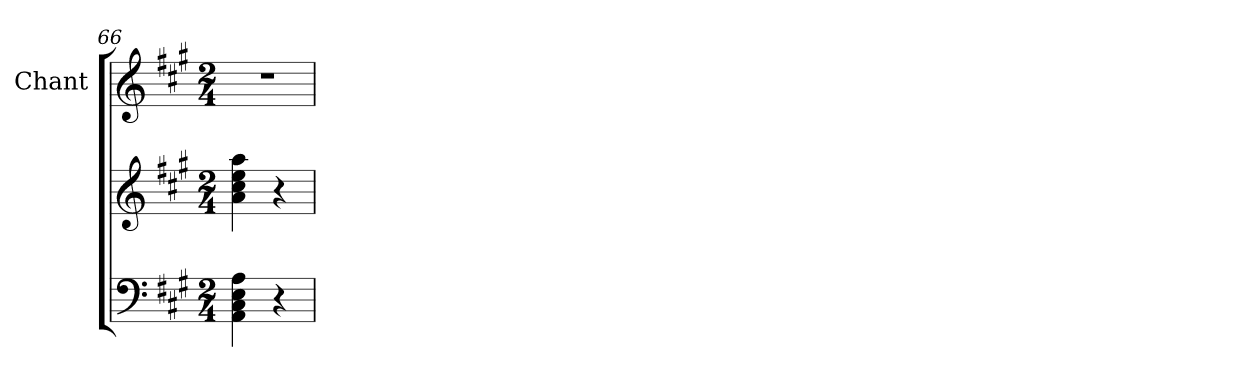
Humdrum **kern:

**kern	**kern	**kern
*part3	*part2	*part1
*staff3	*staff2	*staff1
*	*	*I"Chant
*	*	*I'C.
*clefF4	*clefG2	*clefG2
*k[f#c#g#]	*k[f#c#g#]	*k[f#c#g#]
*M2/4	*M2/4	*M2/4
=66	=66	=66
4AAi\ 4C#i\ 4Ei\ 4Ai\	4aj\ 4cc#j\ 4eej\ 4aaj\	2r
4r	4r	.
=	=	=
*-	*-	*-
